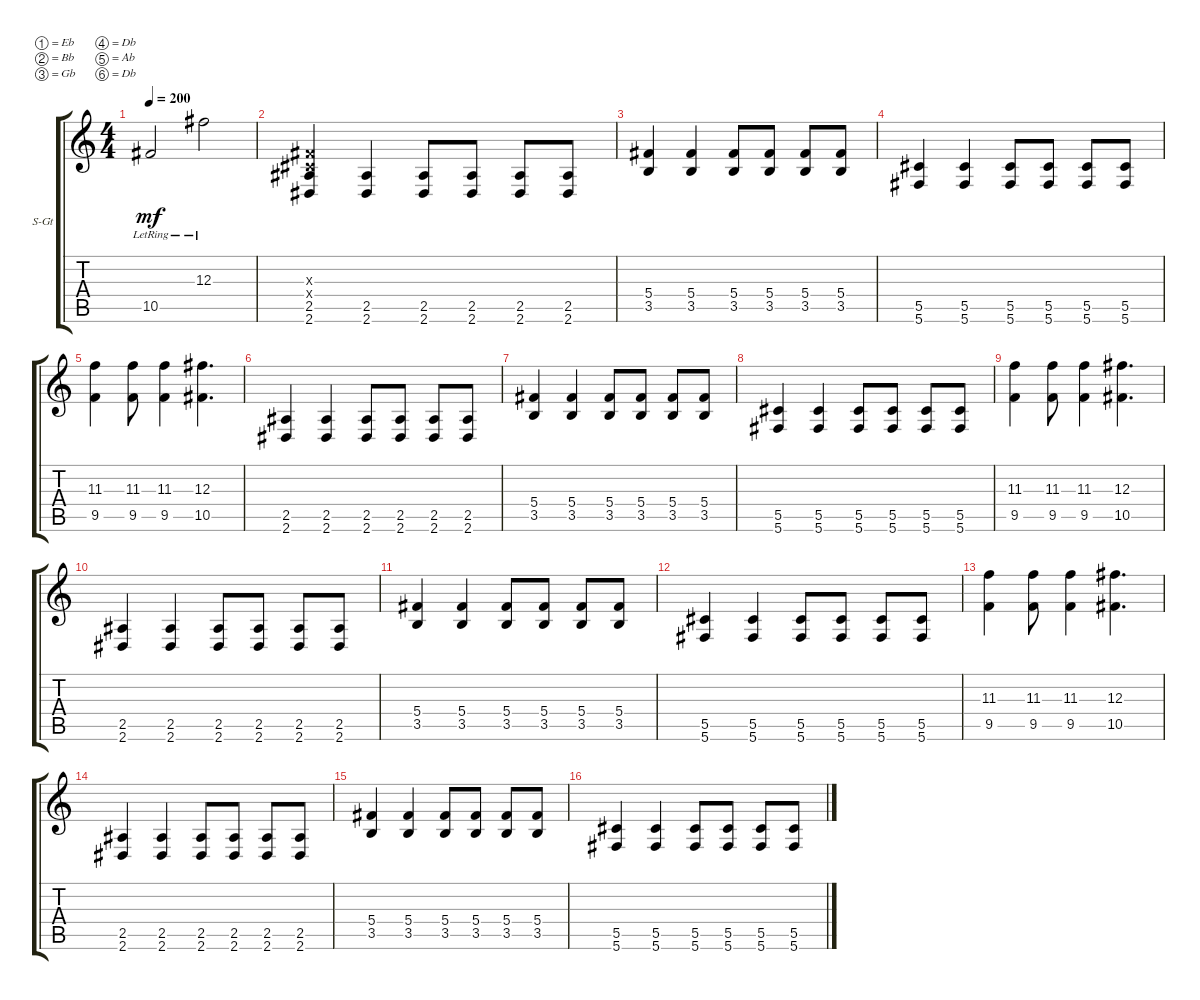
\defaultSystemsLayout 4
\bracketExtendMode groupsimilarinstruments
\firstSystemTrackNameOrientation horizontal
\otherSystemsTrackNameOrientation horizontal
\track ("Glam Metal" "S-Gt") {instrument acousticguitarsteel}
\staff {score tabs}
\tuning (Eb4 Bb3 Gb3 Db3 Ab2 Db2)
\ts (4 4)
\tempo 200
\clef g2
\ks c
10.5{lr}.2{dy mf} 12.3{lr}.2 |
(2.5 2.6 0.3{x} 0.4{x}).4 (2.5 2.6).4 (2.5 2.6).8 (2.5 2.6).8 (2.5 2.6).8 (2.5 2.6).8 |
(3.5 5.4).4 (3.5 5.4).4 (3.5 5.4).8 (3.5 5.4).8 (3.5 5.4).8 (3.5 5.4).8 |
(5.5 5.6).4 (5.5 5.6).4 (5.5 5.6).8 (5.5 5.6).8 (5.5 5.6).8 (5.5 5.6).8 |
(9.5 11.3).4 (9.5 11.3).8 (11.3 9.5).4 (10.5 12.3).4{d} |
(2.5 2.6).4 (2.5 2.6).4 (2.5 2.6).8 (2.5 2.6).8 (2.5 2.6).8 (2.5 2.6).8 |
(3.5 5.4).4 (3.5 5.4).4 (3.5 5.4).8 (3.5 5.4).8 (3.5 5.4).8 (3.5 5.4).8 |
(5.5 5.6).4 (5.5 5.6).4 (5.5 5.6).8 (5.5 5.6).8 (5.5 5.6).8 (5.5 5.6).8 |
(9.5 11.3).4 (9.5 11.3).8 (11.3 9.5).4 (10.5 12.3).4{d} |
(2.5 2.6).4 (2.5 2.6).4 (2.5 2.6).8 (2.5 2.6).8 (2.5 2.6).8 (2.5 2.6).8 |
(3.5 5.4).4 (3.5 5.4).4 (3.5 5.4).8 (3.5 5.4).8 (3.5 5.4).8 (3.5 5.4).8 |
(5.5 5.6).4 (5.5 5.6).4 (5.5 5.6).8 (5.5 5.6).8 (5.5 5.6).8 (5.5 5.6).8 |
(9.5 11.3).4 (9.5 11.3).8 (11.3 9.5).4 (10.5 12.3).4{d} |
(2.5 2.6).4 (2.5 2.6).4 (2.5 2.6).8 (2.5 2.6).8 (2.5 2.6).8 (2.5 2.6).8 |
(3.5 5.4).4 (3.5 5.4).4 (3.5 5.4).8 (3.5 5.4).8 (3.5 5.4).8 (3.5 5.4).8 |
(5.5 5.6).4 (5.5 5.6).4 (5.5 5.6).8 (5.5 5.6).8 (5.5 5.6).8 (5.5 5.6).8
